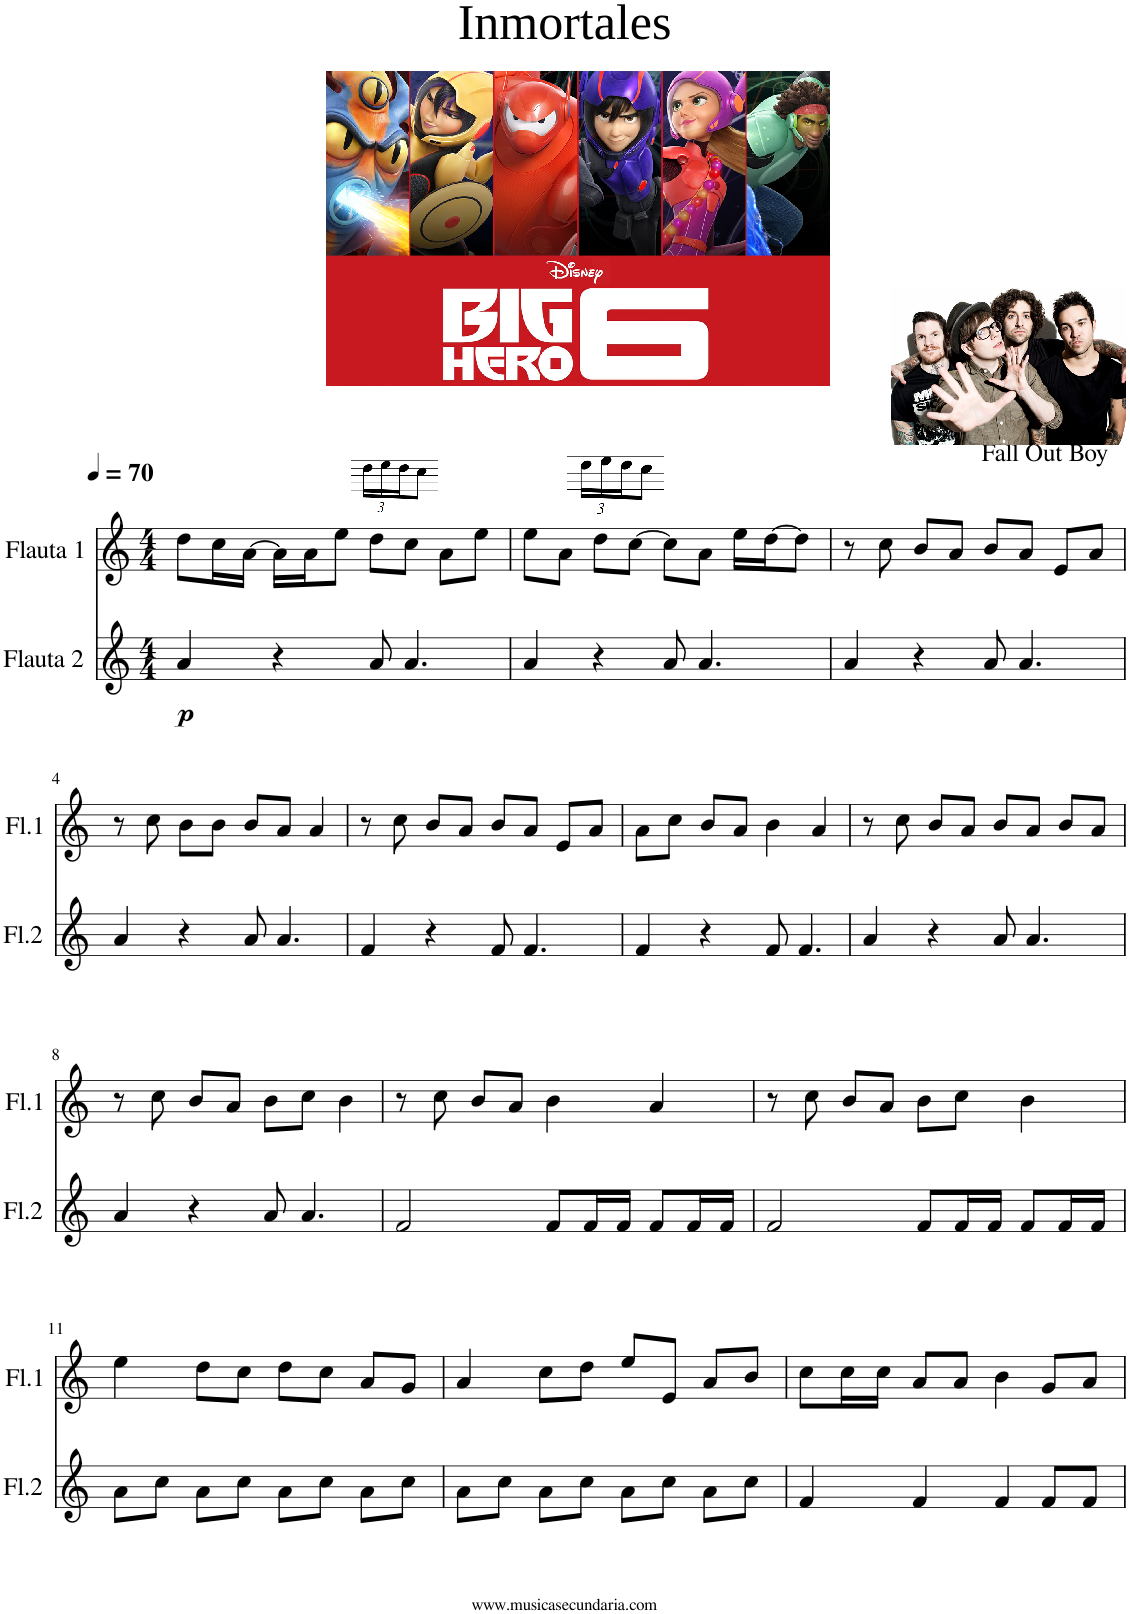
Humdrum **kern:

**kern	**dynam	**kern
*part2	*part2	*part1
*staff2	*staff2	*staff1
*I"Flauta 2	*	*I"Flauta 1
*I'Fl.2	*	*I'Fl.1
*clefG2	*	*clefG2
*k[]	*	*k[]
*M4/4	*	*M4/4
*MM70	*	*MM70
=1	=1	=1
!	!LO:DY:b	!
4a/	p	8dd\L
.	.	16cc\L
.	.	[16a\JJ
4r	.	16a\LL]
.	.	16a\J
.	.	8ee\J
8a/	.	8dd\L
4.a/	.	8cc\J
.	.	8a\L
.	.	8ee\J
=2	=2	=2
4a/	.	8ee\L
.	.	8a\J
4r	.	8dd\L
.	.	[8cc\J
8a/	.	8cc\L]
4.a/	.	8a\J
.	.	16ee\LL
.	.	[16dd\J
.	.	8dd\J]
=3	=3	=3
4a/	.	8r
.	.	8cc\
4r	.	8b/L
.	.	8a/J
8a/	.	8b/L
4.a/	.	8a/J
.	.	8e/L
.	.	8a/J
!!LO:LB:g=z
=4	=4	=4
4a/	.	8r
.	.	8cc\
4r	.	8b\L
.	.	8b\J
8a/	.	8b/L
4.a/	.	8a/J
.	.	4a/
=5	=5	=5
4f/	.	8r
.	.	8cc\
4r	.	8b/L
.	.	8a/J
8f/	.	8b/L
4.f/	.	8a/J
.	.	8e/L
.	.	8a/J
=6	=6	=6
4f/	.	8a\L
.	.	8cc\J
4r	.	8b/L
.	.	8a/J
8f/	.	4b\
4.f/	.	.
.	.	4a/
=7	=7	=7
4a/	.	8r
.	.	8cc\
4r	.	8b/L
.	.	8a/J
8a/	.	8b/L
4.a/	.	8a/J
.	.	8b/L
.	.	8a/J
!!LO:LB:g=z
=8	=8	=8
4a/	.	8r
.	.	8cc\
4r	.	8b/L
.	.	8a/J
8a/	.	8b\L
4.a/	.	8cc\J
.	.	4b\
=9	=9	=9
2f/	.	8r
.	.	8cc\
.	.	8b/L
.	.	8a/J
8f/L	.	4b\
16f/L	.	.
16f/JJ	.	.
8f/L	.	4a/
16f/L	.	.
16f/JJ	.	.
=10	=10	=10
2f/	.	8r
.	.	8cc\
.	.	8b/L
.	.	8a/J
8f/L	.	8b\L
16f/L	.	8cc\J
16f/JJ	.	.
8f/L	.	4b\
16f/L	.	.
16f/JJ	.	.
!!LO:LB:g=z
=11	=11	=11
8a\L	.	4ee\
8cc\J	.	.
8a\L	.	8dd\L
8cc\J	.	8cc\J
8a\L	.	8dd\L
8cc\J	.	8cc\J
8a\L	.	8a/L
8cc\J	.	8g/J
=12	=12	=12
8a\L	.	4a/
8cc\J	.	.
8a\L	.	8cc\L
8cc\J	.	8dd\J
8a\L	.	8ee/L
8cc\J	.	8e/J
8a\L	.	8a/L
8cc\J	.	8b/J
=13	=13	=13
4f/	.	8cc\L
.	.	16cc\L
.	.	16cc\JJ
4f/	.	8a/L
.	.	8a/J
4f/	.	4b\
8f/L	.	8g/L
8f/J	.	8a/J
=	=	=
*-	*-	*-
